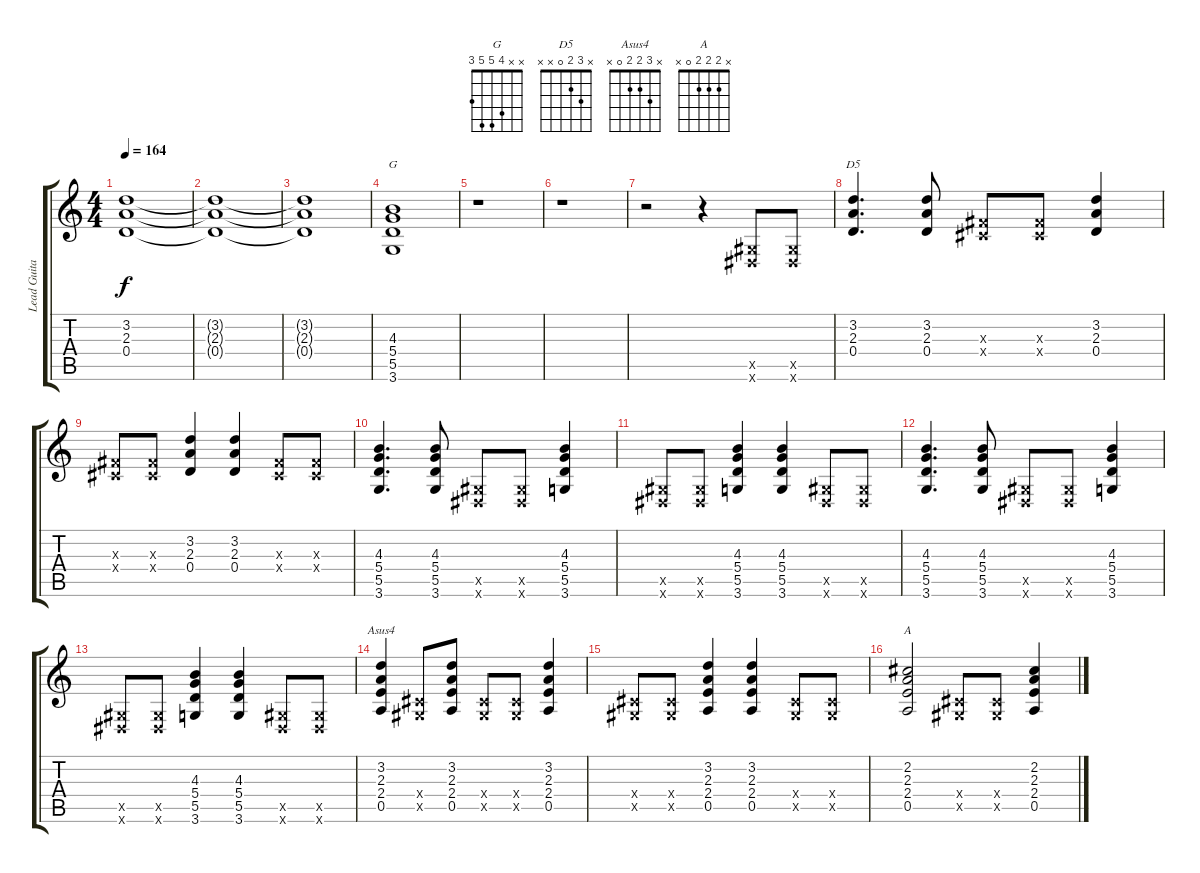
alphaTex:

\track ("Lead Guitar: Slash" "Lead Guita") {instrument distortionguitar}
\staff {score tabs}
\tuning (E4 B3 G3 D3 A2 E2) {hide}
\chord ("G" x x 4 5 5 3)
\chord ("D5" x 3 2 0 x x)
\chord ("Asus4" x 3 2 2 0 x)
\chord ("A" x 2 2 2 0 x)
\ts (4 4)
\tempo 164
\clef g2
\ks c
(3.2{t} 2.3{t} 0.4{t}).1{dy f} |
(3.2{t} 2.3{t} 0.4{t}).1 |
(3.2{t} 2.3{t} 0.4{t}).1 |
(4.3 5.4 5.5 3.6).1{ch "G"} |
r.1 |
r.1 |
r.2 r.4 (-1.5{x} -1.6{x}).8 (-1.5{x} -1.6{x}).8 |
(3.2 2.3 0.4).4{d ch "D5"} (3.2 2.3 0.4).8 (-1.3{x} -1.4{x}).8 (-1.3{x} -1.4{x}).8 (3.2 2.3 0.4).4 |
(-1.3{x} -1.4{x}).8 (-1.3{x} -1.4{x}).8 (3.2 2.3 0.4).4 (3.2 2.3 0.4).4 (-1.3{x} -1.4{x}).8 (-1.3{x} -1.4{x}).8 |
(4.3 5.4 5.5 3.6).4{d} (4.3 5.4 5.5 3.6).8 (-1.5{x} -1.6{x}).8 (-1.5{x} -1.6{x}).8 (4.3 5.4 5.5 3.6).4 |
(-1.5{x} -1.6{x}).8 (-1.5{x} -1.6{x}).8 (4.3 5.4 5.5 3.6).4 (4.3 5.4 5.5 3.6).4 (-1.5{x} -1.6{x}).8 (-1.5{x} -1.6{x}).8 |
(4.3 5.4 5.5 3.6).4{d} (4.3 5.4 5.5 3.6).8 (-1.5{x} -1.6{x}).8 (-1.5{x} -1.6{x}).8 (4.3 5.4 5.5 3.6).4 |
(-1.5{x} -1.6{x}).8 (-1.5{x} -1.6{x}).8 (4.3 5.4 5.5 3.6).4 (4.3 5.4 5.5 3.6).4 (-1.5{x} -1.6{x}).8 (-1.5{x} -1.6{x}).8 |
(3.2 2.3 2.4 0.5).4{ch "Asus4"} (-1.4{x} -1.5{x}).8 (3.2 2.3 2.4 0.5).8 (-1.4{x} -1.5{x}).8 (-1.4{x} -1.5{x}).8 (3.2 2.3 2.4 0.5).4 |
(-1.4{x} -1.5{x}).8 (-1.4{x} -1.5{x}).8 (3.2 2.3 2.4 0.5).4 (3.2 2.3 2.4 0.5).4 (-1.4{x} -1.5{x}).8 (-1.4{x} -1.5{x}).8 |
(2.2 2.3 2.4 0.5).2{ch "A"} (-1.4{x} -1.5{x}).8 (-1.4{x} -1.5{x}).8 (2.2 2.3 2.4 0.5).4
